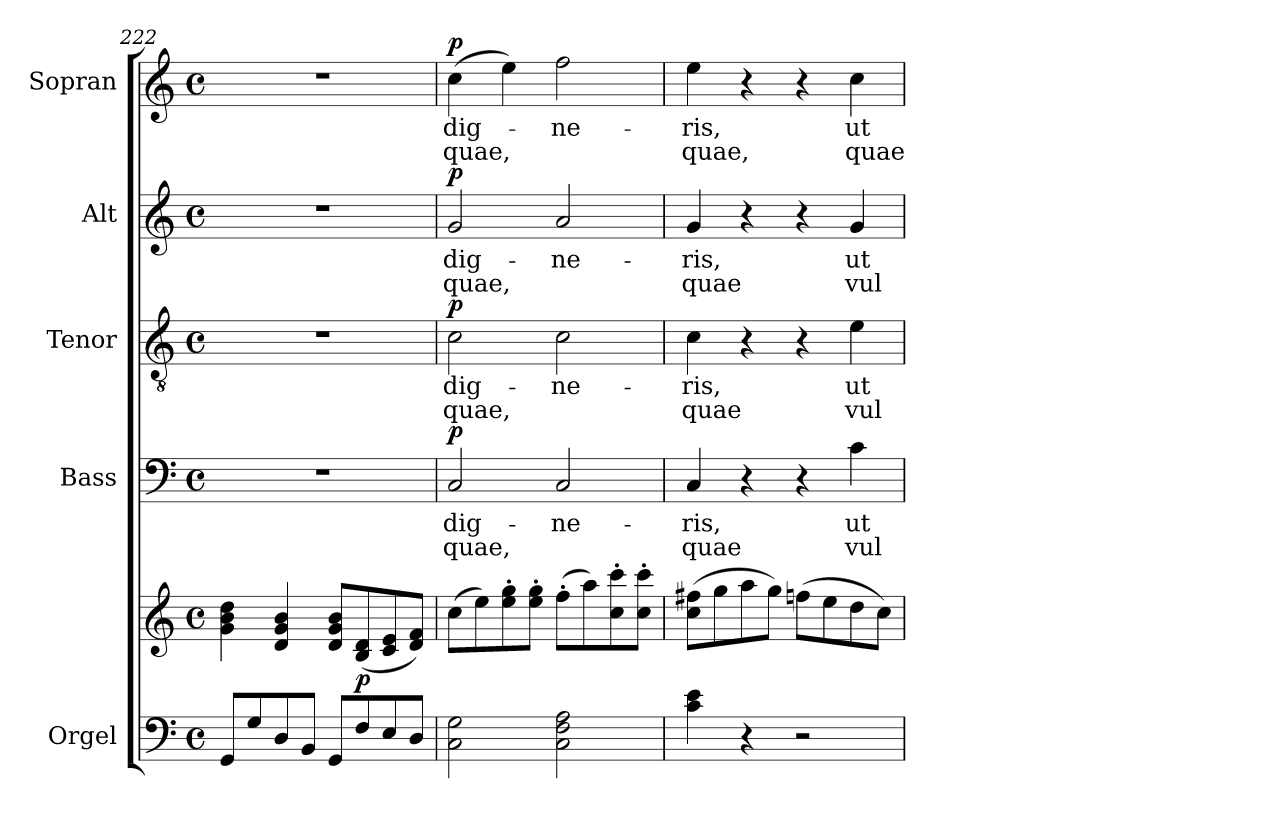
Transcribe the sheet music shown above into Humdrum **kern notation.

**kern	**kern	**dynam	**kern	**text	**text	**dynam	**kern	**text	**text	**dynam	**kern	**text	**text	**dynam	**kern	**text	**text	**dynam
*part5	*part5	*part5	*part4	*part4	*part4	*part4	*part3	*part3	*part3	*part3	*part2	*part2	*part2	*part2	*part1	*part1	*part1	*part1
*staff6	*staff5	*staff5/6	*staff4	*staff4	*staff4	*staff4	*staff3	*staff3	*staff3	*staff3	*staff2	*staff2	*staff2	*staff2	*staff1	*staff1	*staff1	*staff1
*I"Orgel	*	*	*I"Bass	*	*	*	*I"Tenor	*	*	*	*I"Alt	*	*	*	*I"Sopran	*	*	*
*I'Org.	*	*	*I'B.	*	*	*	*I'T.	*	*	*	*I'A.	*	*	*	*I'S.	*	*	*
*clefF4	*clefG2	*	*clefF4	*	*	*	*clefGv2	*	*	*	*clefG2	*	*	*	*clefG2	*	*	*
*k[]	*k[]	*	*k[]	*	*	*	*k[]	*	*	*	*k[]	*	*	*	*k[]	*	*	*
*C:	*C:	*	*C:	*	*	*	*C:	*	*	*	*C:	*	*	*	*C:	*	*	*
*M4/4	*M4/4	*	*M4/4	*	*	*	*M4/4	*	*	*	*M4/4	*	*	*	*M4/4	*	*	*
*met(c)	*met(c)	*	*met(c)	*	*	*	*met(c)	*	*	*	*met(c)	*	*	*	*met(c)	*	*	*
=222	=222	=222	=222	=222	=222	=222	=222	=222	=222	=222	=222	=222	=222	=222	=222	=222	=222	=222
8GG/L	4g\ 4b\ 4dd\	.	1r	.	.	.	1r	.	.	.	1r	.	.	.	1r	.	.	.
8G/	.	.	.	.	.	.	.	.	.	.	.	.	.	.	.	.	.	.
8D/	4d/ 4g/ 4b/	.	.	.	.	.	.	.	.	.	.	.	.	.	.	.	.	.
8BB/J	.	.	.	.	.	.	.	.	.	.	.	.	.	.	.	.	.	.
8GG/L	8d/ 8g/ 8b/L	.	.	.	.	.	.	.	.	.	.	.	.	.	.	.	.	.
!	!	!LO:DY:b	!	!	!	!	!	!	!	!	!	!	!	!	!	!	!	!
8F/	(<8B/ 8d/	p	.	.	.	.	.	.	.	.	.	.	.	.	.	.	.	.
8E/	8c/ 8e/	.	.	.	.	.	.	.	.	.	.	.	.	.	.	.	.	.
8D/J	8d/ 8f/J)	.	.	.	.	.	.	.	.	.	.	.	.	.	.	.	.	.
=223	=223	=223	=223	=223	=223	=223	=223	=223	=223	=223	=223	=223	=223	=223	=223	=223	=223	=223
!	!	!	!	!LO:LY:b	!LO:LY:b	!LO:DY:a	!	!LO:LY:b	!LO:LY:b	!LO:DY:a	!	!LO:LY:b	!LO:LY:b	!LO:DY:a	!	!LO:LY:b	!LO:LY:b	!LO:DY:a
2C\ 2G\	(>8cc\L	.	2C/	dig-	quae,	p	2c\	dig-	quae,	p	2g/	dig-	quae,	p	(>4cc\	dig-	quae,	p
.	8ee\)	.	.	.	.	.	.	.	.	.	.	.	.	.	.	.	.	.
.	8ee\'> 8gg\'>	.	.	.	.	.	.	.	.	.	.	.	.	.	4ee\)	.	.	.
.	8ee\'> 8gg\'>J	.	.	.	.	.	.	.	.	.	.	.	.	.	.	.	.	.
!	!	!	!	!LO:LY:b	!	!	!	!LO:LY:b	!	!	!	!LO:LY:b	!	!	!	!LO:LY:b	!	!
2C\ 2F\ 2A\	(>8ff'>\L	.	2C/	-ne-	.	.	2c\	-ne-	.	.	2a/	-ne-	.	.	2ff\	-ne-	.	.
.	8aa\)	.	.	.	.	.	.	.	.	.	.	.	.	.	.	.	.	.
.	8cc\'> 8ccc\'>	.	.	.	.	.	.	.	.	.	.	.	.	.	.	.	.	.
.	8cc\'> 8ccc\'>J	.	.	.	.	.	.	.	.	.	.	.	.	.	.	.	.	.
=224	=224	=224	=224	=224	=224	=224	=224	=224	=224	=224	=224	=224	=224	=224	=224	=224	=224	=224
!	!	!	!	!LO:LY:b	!LO:LY:b	!	!	!LO:LY:b	!LO:LY:b	!	!	!LO:LY:b	!LO:LY:b	!	!	!LO:LY:b	!LO:LY:b	!
4c\ 4e\	(>8cc\ 8ff#X\L	.	4C/	-ris,	quae	.	4c\	-ris,	quae	.	4g/	-ris,	quae	.	4ee\	-ris,	quae,	.
.	8gg\	.	.	.	.	.	.	.	.	.	.	.	.	.	.	.	.	.
4r	8aa\	.	4r	.	.	.	4r	.	.	.	4r	.	.	.	4r	.	.	.
.	8gg\J)	.	.	.	.	.	.	.	.	.	.	.	.	.	.	.	.	.
2r	(>8ffn\L	.	4r	.	.	.	4r	.	.	.	4r	.	.	.	4r	.	.	.
.	8ee\	.	.	.	.	.	.	.	.	.	.	.	.	.	.	.	.	.
!	!	!	!	!LO:LY:b	!LO:LY:b	!	!	!LO:LY:b	!LO:LY:b	!	!	!LO:LY:b	!LO:LY:b	!	!	!LO:LY:b	!LO:LY:b	!
.	8dd\	.	4c\	ut	vul-	.	4e\	ut	vul-	.	4g/	ut	vul-	.	4cc\	ut	quae	.
.	8cc\J)	.	.	.	.	.	.	.	.	.	.	.	.	.	.	.	.	.
=	=	=	=	=	=	=	=	=	=	=	=	=	=	=	=	=	=	=
*-	*-	*-	*-	*-	*-	*-	*-	*-	*-	*-	*-	*-	*-	*-	*-	*-	*-	*-
